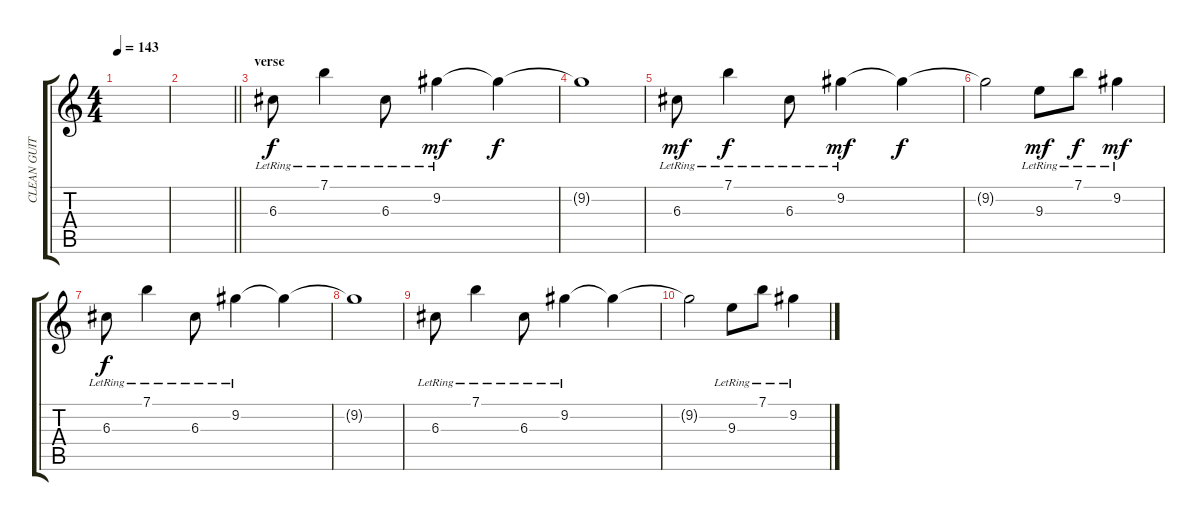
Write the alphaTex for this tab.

\track ("CLEAN GUITAR" "CLEAN GUIT") {instrument electricguitarjazz}
\staff {score tabs}
\tuning (E4 B3 G3 D3 A2 E2) {hide}
\ts (4 4)
\tempo 143
\clef g2
\ks c
|
\barLineRight lightlight
|
\section ("" "verse")
6.3{lr}.8 7.1{lr}.4 6.3{lr}.8 9.2{lr}.4{dy mf} 9.2{t}.4{dy f} |
9.2{t}.1 |
6.3{lr}.8{dy mf} 7.1{lr}.4{dy f} 6.3{lr}.8 9.2{lr}.4{dy mf} 9.2{t}.4{dy f} |
9.2{t}.2 9.3{lr}.8{dy mf} 7.1{lr}.8{dy f} 9.2{lr}.4{dy mf} |
6.3{lr}.8{dy f} 7.1{lr}.4 6.3{lr}.8 9.2{lr}.4 9.2{t}.4 |
9.2{t}.1 |
6.3{lr}.8 7.1{lr}.4 6.3{lr}.8 9.2{lr}.4 9.2{t}.4 |
9.2{t}.2 9.3{lr}.8 7.1{lr}.8 9.2{lr}.4
